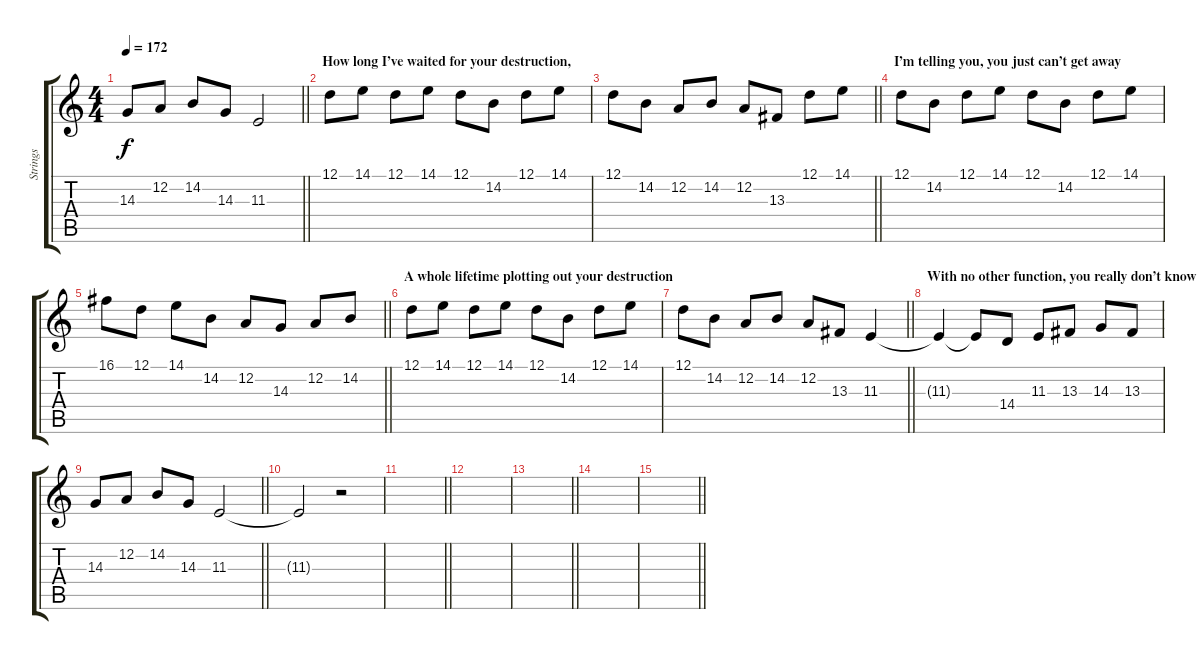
\track ("Strings" "Strings") {instrument synthstrings1}
\staff {score tabs}
\tuning (D4 A3 F3 C3 G2 C2) {hide}
\ts (4 4)
\tempo 172
\clef g2
\barLineRight lightlight
\ks c
14.3.8{dy f} 12.2.8 14.2.8 14.3.8 11.3.2 |
\section ("" "How long I’ve waited for your destruction,")
12.1.8 14.1.8 12.1.8 14.1.8 12.1.8 14.2.8 12.1.8 14.1.8 |
\barLineRight lightlight
12.1.8 14.2.8 12.2.8 14.2.8 12.2.8 13.3.8 12.1.8 14.1.8 |
\section ("" "I’m telling you, you just can’t get away")
12.1.8 14.2.8 12.1.8 14.1.8 12.1.8 14.2.8 12.1.8 14.1.8 |
\barLineRight lightlight
16.1.8 12.1.8 14.1.8 14.2.8 12.2.8 14.3.8 12.2.8 14.2.8 |
\section ("" "A whole lifetime plotting out your destruction")
12.1.8 14.1.8 12.1.8 14.1.8 12.1.8 14.2.8 12.1.8 14.1.8 |
\barLineRight lightlight
12.1.8 14.2.8 12.2.8 14.2.8 12.2.8 13.3.8 11.3.4 |
\section ("" "With no other function, you really don’t know")
11.3{t}.4 11.3{t}.8 14.4.8 11.3.8 13.3.8 14.3.8 13.3.8 |
\barLineRight lightlight
14.3.8 12.2.8 14.2.8 14.3.8 11.3.2{volume 0} |
11.3{t}.2 r.2 |
\barLineRight lightlight
|
|
\barLineRight lightlight
|
|
\barLineRight lightlight
